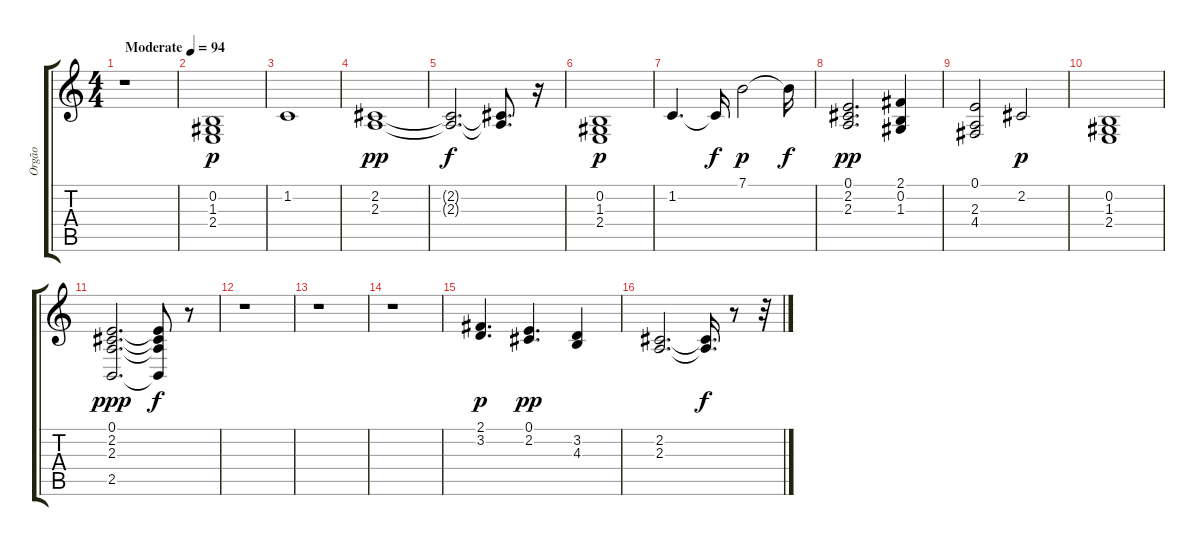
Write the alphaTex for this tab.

\track ("Orgão" "Orgão") {instrument stringensemble2}
\staff {score tabs}
\tuning (E4 B3 G3 D3 A2 E2) {hide}
\ts (4 4)
\tempo (94 "Moderate")
\clef g2
\ks c
r.1{dy p instrument stringensemble2} |
(0.2 1.3 2.4).1 |
1.2.1 |
(2.2 2.3).1{dy pp} |
(2.2{t} 2.3{t}).2{d dy f} (2.2{t} 2.3{t}).8{d} r.16 |
(0.2 1.3 2.4).1{dy p} |
1.2.4{d} 1.2{t}.16{dy f} 7.1.2{dy p} 7.1{t}.16{dy f} |
(0.1 2.2 2.3).2{d dy pp} (2.1 0.2 1.3).4 |
(0.1 2.3 4.4).2 2.2.2{dy p} |
(0.2 1.3 2.4).1 |
(0.1 2.2 2.3 2.5).2{d dy ppp} (0.1{t} 2.2{t} 2.3{t} 2.5{t}).8{dy f} r.8 |
r.1 |
r.1 |
r.1 |
(2.1 3.2).4{d dy p} (0.1 2.2).4{d dy pp} (3.2 4.3).4 |
(2.2 2.3).2{d} (2.2{t} 2.3{t}).16{d dy f} r.8 r.32
